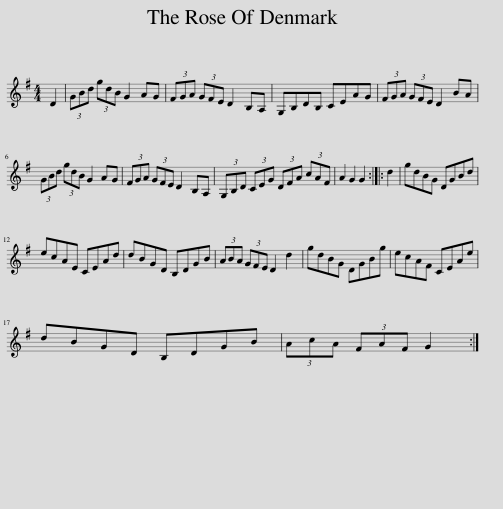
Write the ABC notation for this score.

X:1
L:1/8
M:4/4
I:linebreak $
K:G
V:1 treble
V:1
 D2 | (3GBd (3gdB G2 AG | (3FGA (3GFE D2 B,A, | G,B,DB, CEAG | (3FGA (3GFE D2 BA |$ %5
 (3GBd (3gdB G2 AG | (3FGA (3GFE D2 B,A, | (3G,B,D (3CEG (3DFA (3cAF | A2 G2 G2 :: d2 | %10
 gdBG DGBd |$ ecAE CEAd | dBGD B,DGB | (3ABA (3GFE D2 d2 | gdBG DGBg | %15
 ecAF CEAe |$ dBGD B,DGB | (3AcA (3FAF G2 :| %18
